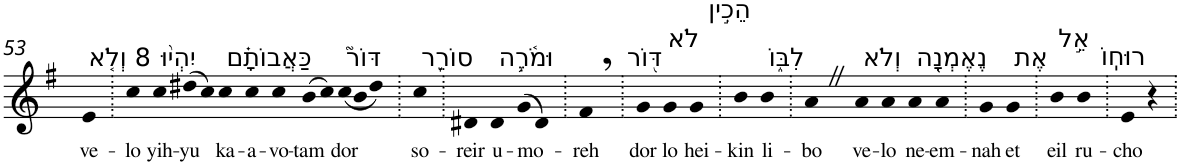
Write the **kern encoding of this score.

**kern	**text
*part1	*part1
*staff1	*staff1
*I"Piano	*
*I'Pno	*
!!LO:PB:g=z
*clefG2	*
*k[f#]	*
*G:	*
=53	=53
!LO:TX:a:t=8 וְלֹ֤א	!
!	!LO:LY:b
4e	ve-
=54.	=54.
!	!LO:LY:b
4cc	-lo
!LO:TX:a:t=יִהְי֨וּ	!
!	!LO:LY:b
4cc	yih-
!	!LO:LY:b
(>8dd#X	-yu
8cc)	.
!LO:TX:a:t=כַּאֲבוֹתָ֗ם	!
!	!LO:LY:b
4cc	ka-
!	!LO:LY:b
4cc	-a-
!	!LO:LY:b
4cc	-vo-
!	!LO:LY:b
(>8b	-tam
8cc)	.
*Xtuplet	*
!LO:TX:a:t=דּוֹר֮	!
!	!LO:LY:b
(<12cc	dor
12b	.
12dd#)	.
=55.	=55.
!LO:TX:a:t=סוֹרֵ֪ר	!
!	!LO:LY:b
4cc	so-
=56.	=56.
!	!LO:LY:b
4d#X	-reir
!LO:TX:a:t=וּמֹ֫רֶ֥ה	!
!	!LO:LY:b
4d#	u-
!	!LO:LY:b
(>8g	-mo-
8d#)	.
=57.	=57.
!	!LO:LY:b
4f#,	-reh
=58.	=58.
!LO:TX:a:t=דּ֭וֹר	!
!	!LO:LY:b
4g	dor
!LO:TX:a:t=לֹא	!
!	!LO:LY:b
4g	lo
!LO:TX:a:t=הֵכִ֣ין	!
!	!LO:LY:b
4g	hei-
=59.	=59.
!	!LO:LY:b
4b	-kin
!LO:TX:a:t=לִבּ֑וֹ	!
!	!LO:LY:b
4b	li-
=60.	=60.
!	!LO:LY:b
4aZ	-bo
!LO:TX:a:t=וְלֹא	!
!	!LO:LY:b
4a	ve-
!	!LO:LY:b
4a	-lo
!LO:TX:a:t=נֶאֶמְנָ֖ה	!
!	!LO:LY:b
4a	ne-
!	!LO:LY:b
4a	-em-
=61.	=61.
!	!LO:LY:b
4g	-nah
!LO:TX:a:t=אֶת	!
!	!LO:LY:b
4g	et
=62.	=62.
!LO:TX:a:t=אֵ֣ל	!
!	!LO:LY:b
4b	eil
!LO:TX:a:t=רוּחֽוֹ	!
!	!LO:LY:b
4b	ru-
=63.	=63.
!	!LO:LY:b
4e	-cho
4r	.
=.	=.
*-	*-
